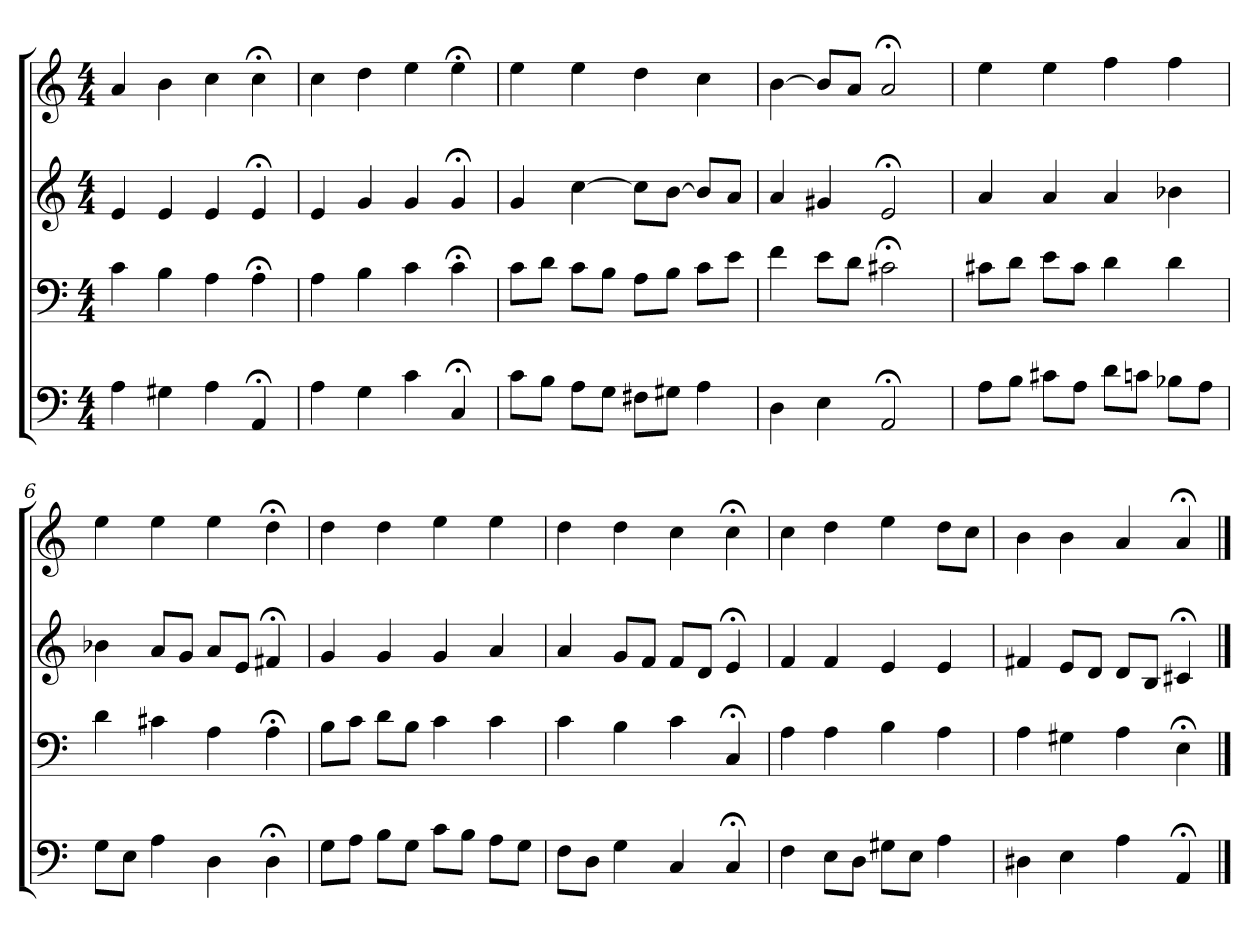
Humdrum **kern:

**kern	**kern	**kern	**kern
*part4	*part3	*part2	*part1
*staff4	*staff3	*staff2	*staff1
*M4/4	*M4/4	*M4/4	*M4/4
=1	=1	=1	=1
4A	4c	4e	4a
4G#X	4B	4e	4b
4A	4A	4e	4cc
4AA;<	4A;<	4e;<	4cc;<
=2	=2	=2	=2
4A	4A	4e	4cc
4G	4B	4g	4dd
4c	4c	4g	4ee
4C;<	4c;<	4g;<	4ee;<
=3	=3	=3	=3
8cL	8cL	4g	4ee
8BJ	8dJ	.	.
8AL	8cL	[4cc	4ee
8GJ	8BJ	.	.
8F#XL	8AL	8ccL]	4dd
8G#XJ	8BJ	[8bJ	.
4A	8cL	8bL]	4cc
.	8eJ	8aJ	.
=4	=4	=4	=4
4D	4f	4a	[4b
4E	8eL	4g#X	8bL]
.	8dJ	.	8aJ
2AA;<	2c#X;<	2e;<	2a;<
=5	=5	=5	=5
8AL	8c#XL	4a	4ee
8BJ	8dJ	.	.
8c#XL	8eL	4a	4ee
8AJ	8c#J	.	.
8dL	4d	4a	4ff
8cnJ	.	.	.
8B-XL	4d	4b-X	4ff
8AJ	.	.	.
=6	=6	=6	=6
8GL	4d	4b-X	4ee
8EJ	.	.	.
4A	4c#X	8aL	4ee
.	.	8gJ	.
4D	4A	8aL	4ee
.	.	8eJ	.
4D;<	4A;<	4f#X;<	4dd;<
=7	=7	=7	=7
8GL	8BL	4g	4dd
8AJ	8cJ	.	.
8BL	8dL	4g	4dd
8GJ	8BJ	.	.
8cL	4c	4g	4ee
8BJ	.	.	.
8AL	4c	4a	4ee
8GJ	.	.	.
=8	=8	=8	=8
8FL	4c	4a	4dd
8DJ	.	.	.
4G	4B	8gL	4dd
.	.	8fJ	.
4C	4c	8fL	4cc
.	.	8dJ	.
4C;<	4C;<	4e;<	4cc;<
=9	=9	=9	=9
4F	4A	4f	4cc
8EL	4A	4f	4dd
8DJ	.	.	.
8G#XL	4B	4e	4ee
8EJ	.	.	.
4A	4A	4e	8ddL
.	.	.	8ccJ
=10	=10	=10	=10
4D#X	4A	4f#X	4b
4E	4G#X	8eL	4b
.	.	8dJ	.
4A	4A	8dL	4a
.	.	8BJ	.
4AA;<	4E;<	4c#X;<	4a;<
==	==	==	==
*-	*-	*-	*-
